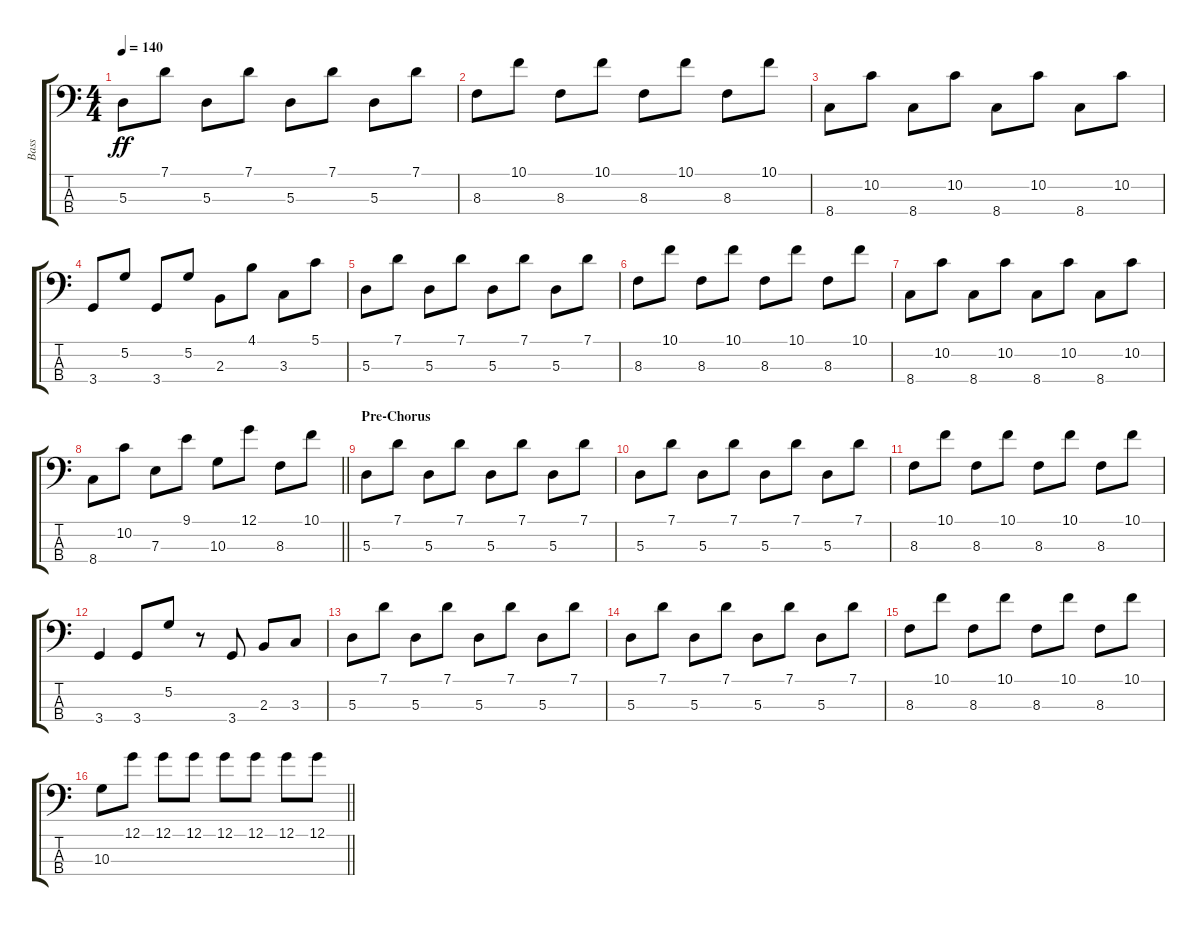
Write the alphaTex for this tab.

\track ("Bass" "Bass") {instrument electricbasspick}
\staff {score tabs}
\tuning (G2 D2 A1 E1) {hide}
\ts (4 4)
\tempo 140
\clef f4
\ks c
5.3.8{dy ff} 7.1.8 5.3.8 7.1.8 5.3.8 7.1.8 5.3.8 7.1.8 |
8.3.8 10.1.8 8.3.8 10.1.8 8.3.8 10.1.8 8.3.8 10.1.8 |
8.4.8 10.2.8 8.4.8 10.2.8 8.4.8 10.2.8 8.4.8 10.2.8 |
3.4.8 5.2.8 3.4.8 5.2.8 2.3.8 4.1.8 3.3.8 5.1.8 |
5.3.8 7.1.8 5.3.8 7.1.8 5.3.8 7.1.8 5.3.8 7.1.8 |
8.3.8 10.1.8 8.3.8 10.1.8 8.3.8 10.1.8 8.3.8 10.1.8 |
8.4.8 10.2.8 8.4.8 10.2.8 8.4.8 10.2.8 8.4.8 10.2.8 |
\barLineRight lightlight
8.4.8 10.2.8 7.3.8 9.1.8 10.3.8 12.1.8 8.3.8 10.1.8 |
\section ("" "Pre-Chorus")
5.3.8 7.1.8 5.3.8 7.1.8 5.3.8 7.1.8 5.3.8 7.1.8 |
5.3.8 7.1.8 5.3.8 7.1.8 5.3.8 7.1.8 5.3.8 7.1.8 |
8.3.8 10.1.8 8.3.8 10.1.8 8.3.8 10.1.8 8.3.8 10.1.8 |
3.4.4 3.4.8 5.2.8 r.8 3.4.8 2.3.8 3.3.8 |
5.3.8 7.1.8 5.3.8 7.1.8 5.3.8 7.1.8 5.3.8 7.1.8 |
5.3.8 7.1.8 5.3.8 7.1.8 5.3.8 7.1.8 5.3.8 7.1.8 |
8.3.8 10.1.8 8.3.8 10.1.8 8.3.8 10.1.8 8.3.8 10.1.8 |
\barLineRight lightlight
10.3.8 12.1.8 12.1.8 12.1.8 12.1.8 12.1.8 12.1.8 12.1.8
